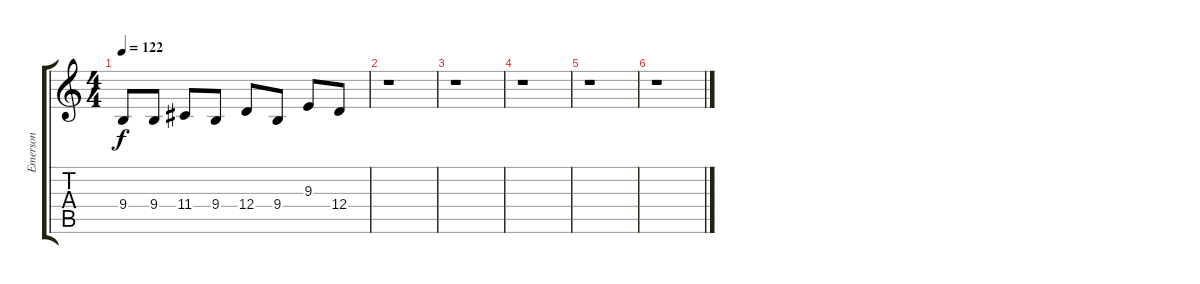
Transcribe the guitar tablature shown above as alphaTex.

\track ("Emerson" "Emerson") {instrument lead2sawtooth}
\staff {score tabs}
\tuning (E4 B3 G3 D3 A2 E2) {hide}
\ts (4 4)
\tempo 122
\clef g2
\ks c
9.4.8{dy f} 9.4.8 11.4.8 9.4.8 12.4.8 9.4.8 9.3.8 12.4.8 |
r.1 |
r.1 |
r.1 |
r.1 |
r.1
